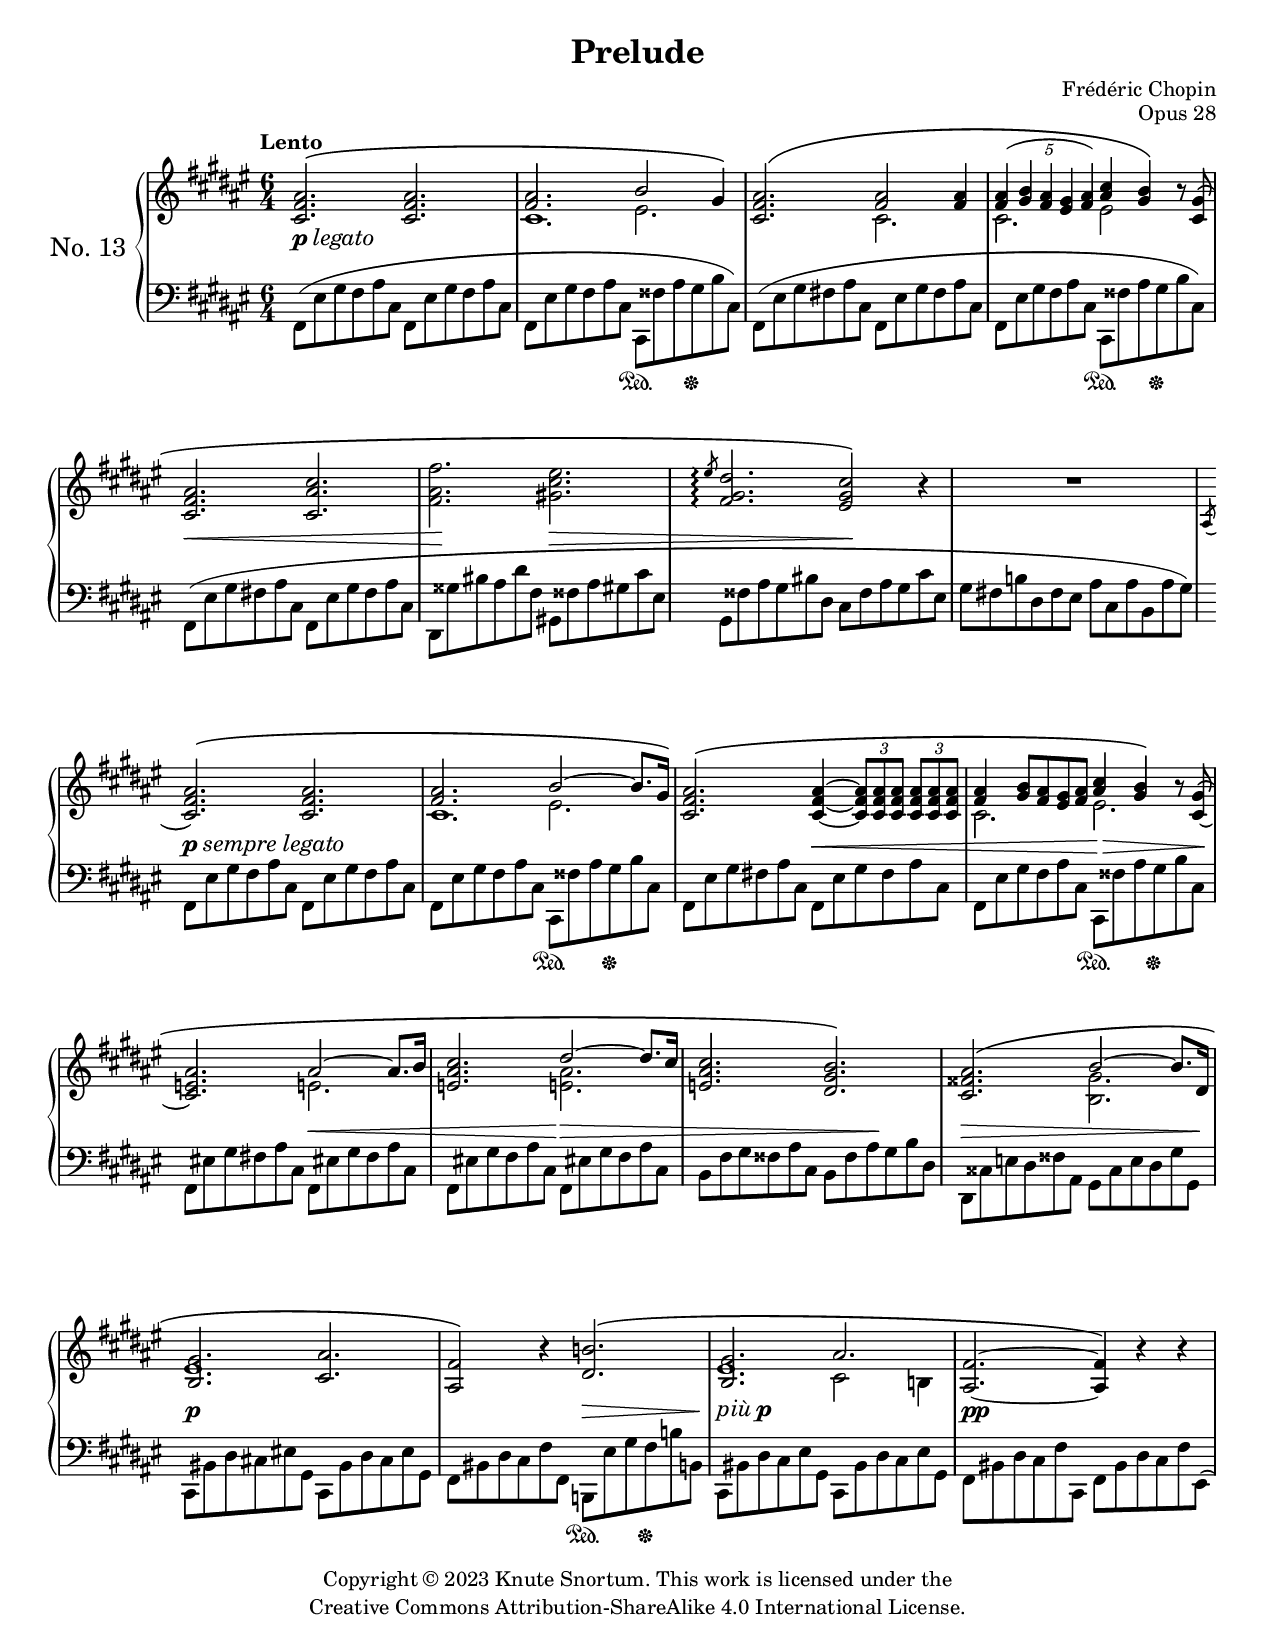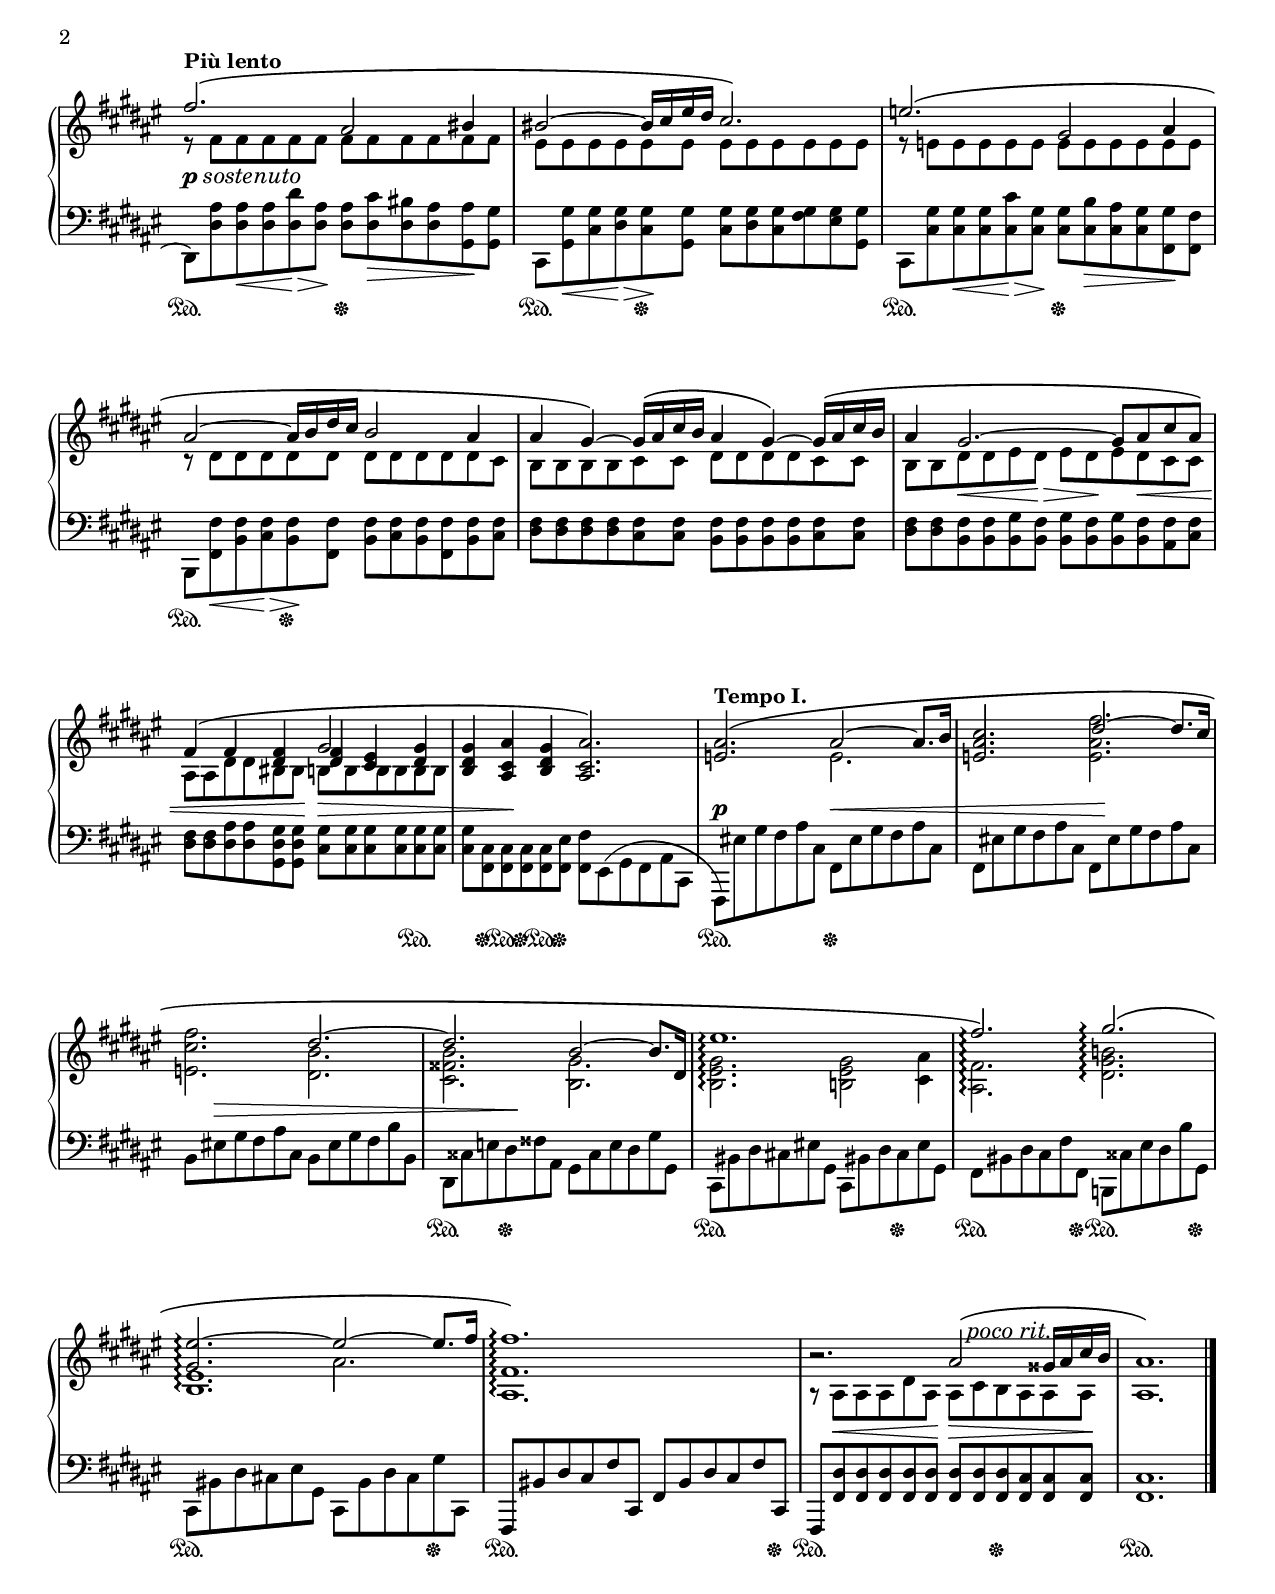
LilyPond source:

\version "2.24.0"

\include "includes/header-paper.ily"
%...+....1....+....2....+....3....+....4....+....5....+....6....+....7....+....

\version "2.24.0"
\language "english"

\include "global-variables.ily"

%%% Positions and shapes %%%

moveArpeggioA =
  \tweak positions #'(-2 . 2) 
  \tweak extra-spacing-width #'(-2 . 0)
  \etc
moveArpeggioB = \tweak positions #'(-4 . 2) \etc
moveArpeggioC = \tweak positions #'(-4.5 . 2) \etc
moveArpeggioD = \tweak positions #'(-3 . 3) \etc
moveArpeggioE = \tweak positions #'(-3.5 . 2) \etc
moveArpeggioF = \tweak positions #'(-4 . 2.5) \etc

slurShapeA = \shape #'(
                        ((0 . 0) (0 . 0) (0 . 0) (0 . 0))
                        ((0 . 0) (0 . 0) (0 . 0) (0 . 0))
                      ) \etc

movePocoRit = 
  \tweak outside-staff-priority ##f 
  \tweak staff-padding #'()
  \tweak X-offset 2
  \tweak Y-offset 2.1
  \etc

%%% Music %%%

global = {
  \time 6/4
  \key fs \major
  \accidentalStyle piano
}

rightHandUpper = \relative {
  \voiceOne
  <cs' fs as>2.\( q |
  <fs as>2. << { b2 gs4\) } \new Voice { \voiceTwo es2. } >> |
  <cs fs as>2.\( <fs as>2 q4 |
  \omit TupletBracket
  \tuplet 5/3 { <fs as>4( <gs b> <fs as> <es gs> <fs as>) } <as cs>4 <gs b>\) 
    \oneVoice r8 <cs, gs'>\( |
  <cs fs as>2. <cs as' cs> |
  <fs as fs'>2. <gs cs es> |
  \slashedGrace { es'8\moveArpeggioA \arpeggio } <fs, gs ds'>2. 
    <es gs cs>2\) r4 |
  R1. |
  
  \barNumberCheck 9
  \voiceOne
  \acciaccatura { \slurDown as,8 } \slurUp <cs fs as>2.\( q |
  <fs as>2. << { b2~ b8. gs16\) } \new Voice { \voiceTwo es2. } >> |
  \oneVoice
  <cs fs as>2.^\( q4~ \tuplet 3/2 4 { q8[ q q] q[ q q] } |
  \voiceOne
  <fs as>4 <gs b>8 <fs as> <es gs> <fs as> <as cs>4 <gs b>\) 
    b8\rest <cs,_~ gs'>\( |
  <cs e as>2. as'2~ as8. b16 |
  <e, as cs>2. ds'2~ ds8. cs16 |
  <e, as cs>2. <ds gs b>\) |
  <cs fss as>2.\( b'2~ b8. ds,16 |
  
  \barNumberCheck 17
  <b gs'>2. <cs as'> |
  <as fs'>2\) b'4\rest <ds, b'>2.\( |
  <b gs'>2. << { as'2. } \\ { cs,2 b4 } >> |
  <as_~ fs'^~>2. q4\) b'4\rest b\rest |
  \tempo 4 = 84 fs'2.\(^\piuLento as,2 bs4 |
  bs2~ bs16 cs es ds cs2.\) |
  e2.\( gs,2 as4 |
  as2~ as16 b ds cs b2 as4 |
  
  \barNumberCheck 25
  as4 gs\)~ gs16\( as cs b as4 gs4\)~ gs16\( as cs b |
  as4 gs2.~ gs8 as cs as\) |
  fs4\( fs <ds fs> << { gs2 } \\ { \voiceThree <ds fs>4 <cs es> } >> <ds gs>4 |
  <b ds gs>4 <as cs as'> <b ds gs> <as cs as'>2.\) |
  \tempo 4 = 92 <e' as>2.\(^\tempoI as2~ as8. b16 |
  <e, as cs>2. ds'2~ ds8. cs16 |
  s2. ds~ |
  ds2. b2~ b8. ds,16 |
  
  \barNumberCheck 33
  es'1. |
  fs2.\) gs\( |
  <gs, es'>2.~ es'2~ es8. fs16 |
  fs1.\) |
  \tempo 4 = 84 b,2.\rest \tempo 4 = 78 as2\(\movePocoRit ^\pocoRit 
    \tempo 4 = 72 gss16 as cs b |
  as1.\) |
  \bar "|."
}

rightHandLower = \relative {
  \voiceTwo
  s1. |
  cs'1. |
  s2. cs2. |
  cs2. es2 s4 |
  s1. * 4 |
  
  \barNumberCheck 9
  s1. |
  cs1. |
  s1. |
  cs2. es |
  s2. e |
  s2. <e as> |
  s1. |
  s2. <b gs'>2. |
  
  \barNumberCheck 17
  es1. |
  s1. |
  es1. |
  s1. |
  r8 fs fs fs fs fs  fs fs fs fs fs fs |
  es8 es es es es es  es es es es es es |
  r8 e e e e e  e e e e e e |
  r8 ds ds ds ds ds  ds ds ds ds ds cs |
  
  \barNumberCheck 25
  b8 b b b cs cs  ds ds ds ds cs cs |
  b8 b ds ds es ds  es ds es ds cs cs |
  as8 as ds ds bs bs  b b b b b b |
  s1. |
  s2. \omitAccidental e |
  s2. \omitAccidental <e as fs'> |
  <e cs' fs>2. <ds b'> |
  <cs fss b>2. <b gs'> |
  
  \barNumberCheck 33
  <b es gs>2.\moveArpeggioB \arpeggio q2 <cs as'>4 |
  <as fs'>2.\moveArpeggioC \arpeggio <ds gs b>\moveArpeggioD \arpeggio |
  <b es>1.*1/2\moveArpeggioE \arpeggio as'2. |
  <as, fs'>1.\moveArpeggioF \arpeggio |
  as8\rest as as as ds as  as cs b as as as |
  as1. |
}

rightHand = <<
  \clef treble
  \global
  \set Score.tempoHideNote = ##t 
  \tempo "Lento" 4 = 92
  \new Voice \rightHandUpper
  \new Voice \rightHandLower
>>

leftHand = \relative {
  \clef bass
  \global
  \voiceFour 
  \slurUp
  fs,8( es' gs fs as cs,  fs, es' gs fs as cs, |
  fs,8 es' gs fs as cs,  cs, fss' as gs b cs,) |
  fs,8-\slurShapeA ( es' gs fs as cs,  fs, es' gs fs as cs, |
  fs,8 es' gs fs as cs,  cs, fss' as gs b cs,) |
  fs,8( es' gs fs as cs,  fs, es' gs fs as cs, |
  ds,8 gss' bs as ds fs,  gs, fss' as gs cs es, |
  gs,8 fss' as gs bs ds,  cs fss as gs cs es, |
  gs8 fs b ds, fs es  as cs, as' b, as' gs) |
  
  \barNumberCheck 9
  fs,8 es' gs fs as cs,  fs, es' gs fs as cs, |
  fs,8 es' gs fs as cs,  cs, fss' as gs b cs, |
  fs,8 es' gs fs as cs,  fs, es' gs fs as cs, |
  fs,8 es' gs fs as cs,  cs, fss' as gs b cs, |
  fs,8 es' gs fs as cs,  fs, es' gs fs as cs, |
  fs,8 es' gs fs as cs,  fs, es' gs fs as cs, |
  b8 fs' gs fss as cs,  b fss' as gs b ds, |
  ds,8 css' e ds fss as,  gs css e ds gs gs, |
  
  \barNumberCheck 17
  cs,8 bs' ds cs es gs,  cs, bs' ds cs es gs, |
  fs8 bs ds cs fs fs,  b, es' gs fs b! b, |
  cs,8 bs' ds cs es gs,  cs, bs' ds cs es gs, |
  fs8 bs ds cs fs cs,  fs bs ds cs fs es,( |
  ds8) <ds' as'> q\< q <ds ds'>\> <ds as'>\!  q <ds cs'>\> <ds bs'> <ds as'> 
    <gs, as'>\! < gs gs'> |
  cs,8 <gs' gs'>\< <cs gs'> <ds gs>\> <cs gs'>\! <gs gs'>  <cs gs'> <ds gs>
    <cs gs'> <fs gs> <es gs> <gs, gs'> |
  cs,8 <cs' gs'> q\< q <cs cs'>\> <cs gs'>\!  q <cs b'>\> <cs as'> <cs gs'>
    <fs, gs'>\! <fs fs'> |
  b, <fs' fs'>\< <b fs'> <cs fs>\> <b fs'>\! <fs fs'>  <b fs'> <cs fs> <b fs'>
    <fs fs'> <b fs'> <cs fs> |
    
  \barNumberCheck 25
  <ds fs>8 q q q <cs fs> q  <b fs'> q q q <cs fs> q |
  <ds fs>8 q <b fs'> q <b gs'> <b fs'>  <b gs'> <b fs'> <b gs'> <b fs'>
    <as fs'> <cs fs> |
  <ds fs>8 q <ds as'> q <gs, ds' gs> q  <cs gs'> q q q q q |
  <cs gs'>8 <fs, cs'> q q q <fs es'>  <fs fs'> es( gs fs as cs, |
  fs,8) es'' gs fs as cs,  fs, \omitAccidental es' gs fs as cs, |
  fs,8 es' gs fs as cs,  fs, \omitAccidental es' gs fs as cs, |
  b8 es gs fs as cs,  b es gs fs b b, |
  ds,8 css' e ds fss as,  gs css e ds gs gs, |
  
  \barNumberCheck 33
  cs,8 bs' ds cs es gs,  cs, bs' ds cs es gs, |
  fs8 bs ds cs fs fs,  b, css' es ds b' gs, |
  cs,8 bs' ds cs es gs,  cs, bs' ds cs gs' cs,, |
  \oneVoice
  fs,8 bs' ds cs fs cs,  fs bs ds cs fs cs, |
  fs,8 <fs' ds'> q q q q  q q q <fs cs'> q q |
  <fs cs'>1. |
}

dynamics = {
  \override TextScript.Y-offset = -0.5
  s1.^\pLegato |
  s1. * 3 |
  \override Hairpin.to-barline = ##f
  s1.\< |
  s2.\! s\> |
  s2. s\! |
  s1. |
  
  \barNumberCheck 9
  s1.^\pSempreLegato |
  s1. |
  s2. s\< |
  s2. s2\> s8 s\! |
  s2. s\< |
  s2 s8 s\! s2.\> |
  s2. s4 s2\! |
  s2.\> s2 s8 s\! |
  
  \barNumberCheck 17
  s1.\p |
  \override Hairpin.to-barline = ##t
  s2. s\> |
  s1.\!^\piuP |
  s1.\tweak X-offset 0 \pp |
  s1.^\pSostenuto |
  s1. * 3 |
  
  \barNumberCheck 25
  s1. |
  s4 s4.\< s8\> s8 s\! s8 s4.\< |
  s2 s8 s\! s2.\> |
  s4 s2\! s2. |
  s2.\p s2.\< |
  s2. s\! |
  s8 s\> s2 s2. |
  s4. s\! s2. |
  
  \barNumberCheck 33
  s1. * 4 |
  s8 s\< s4. s8\! s2\> s8 s\! |
  s1. |
}

pedal = {
  s1. |
  s2. s4.\sustainOn s\sustainOff |
  s1. |
  s2. s4.\sustainOn s\sustainOff |
  s1. * 4 |
  
  \barNumberCheck 9
  s1. |
  s2. s4.\sustainOn s\sustainOff |
  s1. |
  s2. s4.\sustainOn s\sustainOff |
  s1. * 4 |
  
  \barNumberCheck 17
  s1. | 
  s2. s4.\sustainOn s\sustainOff |
  s1. * 2 |
  s2.\sustainOn s\sustainOff |
  s2\sustainOn s4\sustainOff s2. |
  s2.\sustainOn s\sustainOff |
  s2\sustainOn s4\sustainOff s2. |
  
  \barNumberCheck 25
  s1. * 2 |
  s2. s2 s4\sustainOn |
  s8 s\sustainOff s\sustainOn s\sustainOff s\sustainOn s\sustainOff s2. |
  s2.\sustainOn s\sustainOff |
  s1. * 2 |
  s4.\sustainOn s\sustainOff s2. |
  
  \barNumberCheck 33
  s2.\sustainOn s4. s4.\sustainOff |
  s2\sustainOn s8 s\sustainOff s2\sustainOn s8 s\sustainOff |
  s2.\sustainOn s2 s4\sustainOff |
  s2.\sustainOn s2 s8 s\sustainOff |
  s2.\sustainOn s4 s2\sustainOff |
  s1.\sustainOn |
}

forceBreaks = {
  \repeat unfold 3 { s1.\noBreak } s1.\break\noPageBreak
  \repeat unfold 3 { s1.\noBreak } s1.\break\noPageBreak
  \repeat unfold 3 { s1.\noBreak } s1.\break\noPageBreak
  \repeat unfold 3 { s1.\noBreak } s1.\break\noPageBreak
  \repeat unfold 3 { s1.\noBreak } s1.\pageBreak
  
}

preludeThirteenMusic = \score { 
  \keepWithTag #'layout
  \new PianoStaff \with { 
    instrumentName = \markup \huge "No. 13"
  } <<
    \new Staff = "upper" \rightHand
    \new Dynamics \dynamics
    \new Staff = "lower" \leftHand
    \new Dynamics \pedal
    \new Devnull \forceBreaks
  >>
  \layout {}
}

preludeThirteenMidi = \book {
  \bookOutputName "prelude-op28-no13"
  \score { 
    \keepWithTag #'midi
    <<
      \new Staff = "upper" << \rightHand \dynamics >> % \pedal
      \new Staff = "lower" << \leftHand \dynamics >> % \pedal
    >>
    \midi {}
  }
}


\header {
  title = "Prelude"
  opus = "Opus 28"
  composer = "Frédéric Chopin"
}

\paper {
  two-sided = ##f 
}

\preludeThirteenMusic
\preludeThirteenMidi
